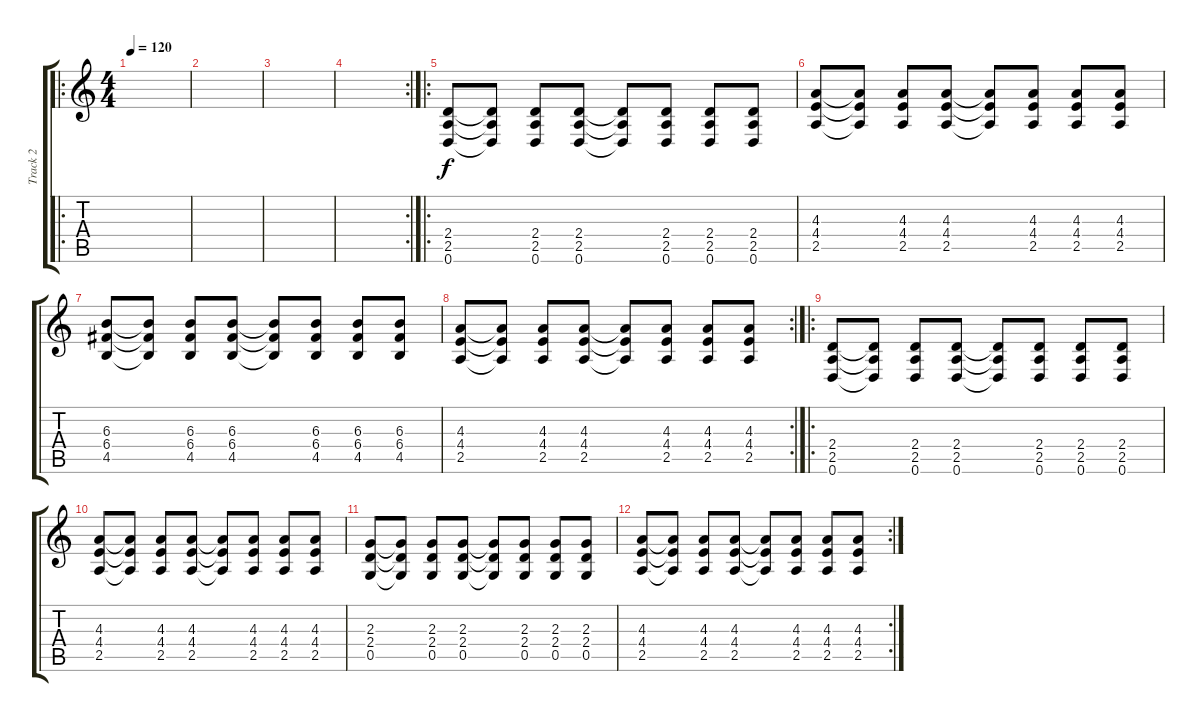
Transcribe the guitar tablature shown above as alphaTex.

\track ("Track 2" "Track 2") {instrument distortionguitar}
\staff {score tabs}
\tuning (D4 A3 F3 C3 G2 D2) {hide}
\ro
\ts (4 4)
\tempo 120
\clef g2
\ks c
|
|
|
\rc 2
|
\ro
(2.4 2.5 0.6).8 (2.4{t} 2.5{t} 0.6{t}).8 (2.4 2.5 0.6).8 (2.4 2.5 0.6).8 (2.4{t} 2.5{t} 0.6{t}).8 (2.4 2.5 0.6).8 (2.4 2.5 0.6).8 (2.4 2.5 0.6).8 |
(4.3 4.4 2.5).8 (4.3{t} 4.4{t} 2.5{t}).8 (4.3 4.4 2.5).8 (4.3 4.4 2.5).8 (4.3{t} 4.4{t} 2.5{t}).8 (4.3 4.4 2.5).8 (4.3 4.4 2.5).8 (4.3 4.4 2.5).8 |
(6.3 6.4 4.5).8 (6.3{t} 6.4{t} 4.5{t}).8 (6.3 6.4 4.5).8 (6.3 6.4 4.5).8 (6.3{t} 6.4{t} 4.5{t}).8 (6.3 6.4 4.5).8 (6.3 6.4 4.5).8 (6.3 6.4 4.5).8 |
\rc 2
(4.3 4.4 2.5).8 (4.3{t} 4.4{t} 2.5{t}).8 (4.3 4.4 2.5).8 (4.3 4.4 2.5).8 (4.3{t} 4.4{t} 2.5{t}).8 (4.3 4.4 2.5).8 (4.3 4.4 2.5).8 (4.3 4.4 2.5).8 |
\ro
(2.4 2.5 0.6).8 (2.4{t} 2.5{t} 0.6{t}).8 (2.4 2.5 0.6).8 (2.4 2.5 0.6).8 (2.4{t} 2.5{t} 0.6{t}).8 (2.4 2.5 0.6).8 (2.4 2.5 0.6).8 (2.4 2.5 0.6).8 |
(4.3 4.4 2.5).8 (4.3{t} 4.4{t} 2.5{t}).8 (4.3 4.4 2.5).8 (4.3 4.4 2.5).8 (4.3{t} 4.4{t} 2.5{t}).8 (4.3 4.4 2.5).8 (4.3 4.4 2.5).8 (4.3 4.4 2.5).8 |
(2.3 2.4 0.5).8 (2.3{t} 2.4{t} 0.5{t}).8 (2.3 2.4 0.5).8 (2.3 2.4 0.5).8 (2.3{t} 2.4{t} 0.5{t}).8 (2.3 2.4 0.5).8 (2.3 2.4 0.5).8 (2.3 2.4 0.5).8 |
\rc 2
(4.3 4.4 2.5).8 (4.3{t} 4.4{t} 2.5{t}).8 (4.3 4.4 2.5).8 (4.3 4.4 2.5).8 (4.3{t} 4.4{t} 2.5{t}).8 (4.3 4.4 2.5).8 (4.3 4.4 2.5).8 (4.3 4.4 2.5).8
